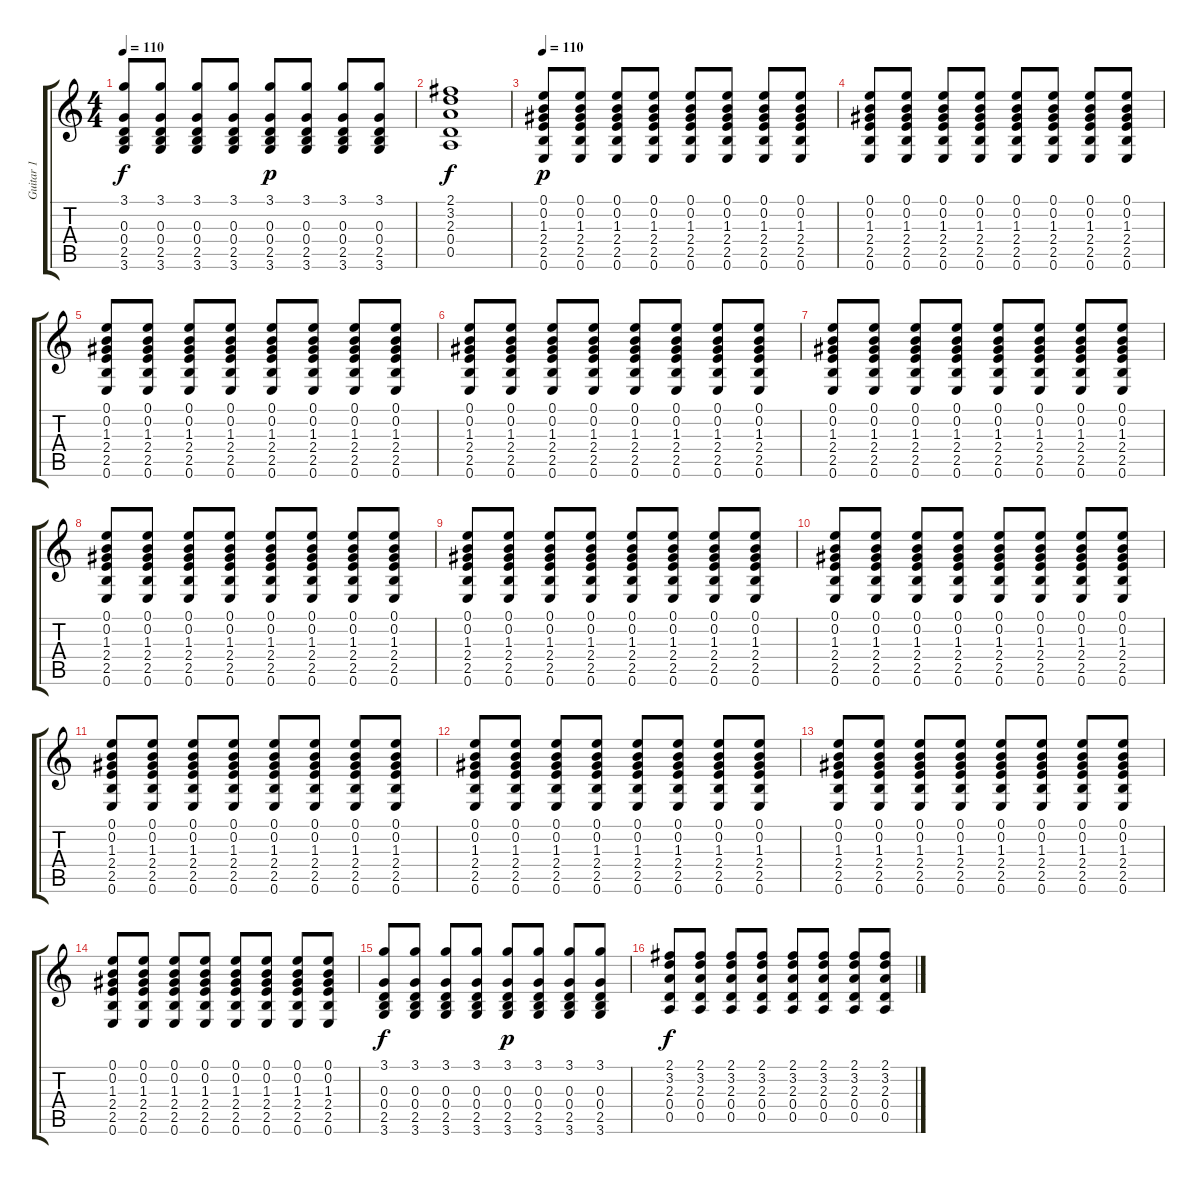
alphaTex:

\track ("Guitar 1" "Guitar 1") {instrument electricguitarmuted}
\staff {score tabs}
\tuning (E4 B3 G3 D3 A2 E2) {hide}
\ts (4 4)
\tempo 110
\clef g2
\ks c
(3.1 0.3 0.4 2.5 3.6).8{dy f} (3.1 0.3 0.4 2.5 3.6).8 (3.1 0.3 0.4 2.5 3.6).8 (3.1 0.3 0.4 2.5 3.6).8 (3.1 0.3 0.4 2.5 3.6).8{dy p} (3.1 0.3 0.4 2.5 3.6).8 (3.1 0.3 0.4 2.5 3.6).8 (3.1 0.3 0.4 2.5 3.6).8 |
(2.1 3.2 2.3 0.4 0.5).1{dy f} |
\tempo 110
(0.1 0.2 1.3 2.4 2.5 0.6).8{dy p} (0.1 0.2 1.3 2.4 2.5 0.6).8 (0.1 0.2 1.3 2.4 2.5 0.6).8 (0.1 0.2 1.3 2.4 2.5 0.6).8 (0.1 0.2 1.3 2.4 2.5 0.6).8 (0.1 0.2 1.3 2.4 2.5 0.6).8 (0.1 0.2 1.3 2.4 2.5 0.6).8 (0.1 0.2 1.3 2.4 2.5 0.6).8 |
(0.1 0.2 1.3 2.4 2.5 0.6).8 (0.1 0.2 1.3 2.4 2.5 0.6).8 (0.1 0.2 1.3 2.4 2.5 0.6).8 (0.1 0.2 1.3 2.4 2.5 0.6).8 (0.1 0.2 1.3 2.4 2.5 0.6).8 (0.1 0.2 1.3 2.4 2.5 0.6).8 (0.1 0.2 1.3 2.4 2.5 0.6).8 (0.1 0.2 1.3 2.4 2.5 0.6).8 |
(0.1 0.2 1.3 2.4 2.5 0.6).8 (0.1 0.2 1.3 2.4 2.5 0.6).8 (0.1 0.2 1.3 2.4 2.5 0.6).8 (0.1 0.2 1.3 2.4 2.5 0.6).8 (0.1 0.2 1.3 2.4 2.5 0.6).8 (0.1 0.2 1.3 2.4 2.5 0.6).8 (0.1 0.2 1.3 2.4 2.5 0.6).8 (0.1 0.2 1.3 2.4 2.5 0.6).8 |
(0.1 0.2 1.3 2.4 2.5 0.6).8 (0.1 0.2 1.3 2.4 2.5 0.6).8 (0.1 0.2 1.3 2.4 2.5 0.6).8 (0.1 0.2 1.3 2.4 2.5 0.6).8 (0.1 0.2 1.3 2.4 2.5 0.6).8 (0.1 0.2 1.3 2.4 2.5 0.6).8 (0.1 0.2 1.3 2.4 2.5 0.6).8 (0.1 0.2 1.3 2.4 2.5 0.6).8 |
(0.1 0.2 1.3 2.4 2.5 0.6).8 (0.1 0.2 1.3 2.4 2.5 0.6).8 (0.1 0.2 1.3 2.4 2.5 0.6).8 (0.1 0.2 1.3 2.4 2.5 0.6).8 (0.1 0.2 1.3 2.4 2.5 0.6).8 (0.1 0.2 1.3 2.4 2.5 0.6).8 (0.1 0.2 1.3 2.4 2.5 0.6).8 (0.1 0.2 1.3 2.4 2.5 0.6).8 |
(0.1 0.2 1.3 2.4 2.5 0.6).8 (0.1 0.2 1.3 2.4 2.5 0.6).8 (0.1 0.2 1.3 2.4 2.5 0.6).8 (0.1 0.2 1.3 2.4 2.5 0.6).8 (0.1 0.2 1.3 2.4 2.5 0.6).8 (0.1 0.2 1.3 2.4 2.5 0.6).8 (0.1 0.2 1.3 2.4 2.5 0.6).8 (0.1 0.2 1.3 2.4 2.5 0.6).8 |
(0.1 0.2 1.3 2.4 2.5 0.6).8 (0.1 0.2 1.3 2.4 2.5 0.6).8 (0.1 0.2 1.3 2.4 2.5 0.6).8 (0.1 0.2 1.3 2.4 2.5 0.6).8 (0.1 0.2 1.3 2.4 2.5 0.6).8 (0.1 0.2 1.3 2.4 2.5 0.6).8 (0.1 0.2 1.3 2.4 2.5 0.6).8 (0.1 0.2 1.3 2.4 2.5 0.6).8 |
(0.1 0.2 1.3 2.4 2.5 0.6).8 (0.1 0.2 1.3 2.4 2.5 0.6).8 (0.1 0.2 1.3 2.4 2.5 0.6).8 (0.1 0.2 1.3 2.4 2.5 0.6).8 (0.1 0.2 1.3 2.4 2.5 0.6).8 (0.1 0.2 1.3 2.4 2.5 0.6).8 (0.1 0.2 1.3 2.4 2.5 0.6).8 (0.1 0.2 1.3 2.4 2.5 0.6).8 |
(0.1 0.2 1.3 2.4 2.5 0.6).8 (0.1 0.2 1.3 2.4 2.5 0.6).8 (0.1 0.2 1.3 2.4 2.5 0.6).8 (0.1 0.2 1.3 2.4 2.5 0.6).8 (0.1 0.2 1.3 2.4 2.5 0.6).8 (0.1 0.2 1.3 2.4 2.5 0.6).8 (0.1 0.2 1.3 2.4 2.5 0.6).8 (0.1 0.2 1.3 2.4 2.5 0.6).8 |
(0.1 0.2 1.3 2.4 2.5 0.6).8 (0.1 0.2 1.3 2.4 2.5 0.6).8 (0.1 0.2 1.3 2.4 2.5 0.6).8 (0.1 0.2 1.3 2.4 2.5 0.6).8 (0.1 0.2 1.3 2.4 2.5 0.6).8 (0.1 0.2 1.3 2.4 2.5 0.6).8 (0.1 0.2 1.3 2.4 2.5 0.6).8 (0.1 0.2 1.3 2.4 2.5 0.6).8 |
(0.1 0.2 1.3 2.4 2.5 0.6).8 (0.1 0.2 1.3 2.4 2.5 0.6).8 (0.1 0.2 1.3 2.4 2.5 0.6).8 (0.1 0.2 1.3 2.4 2.5 0.6).8 (0.1 0.2 1.3 2.4 2.5 0.6).8 (0.1 0.2 1.3 2.4 2.5 0.6).8 (0.1 0.2 1.3 2.4 2.5 0.6).8 (0.1 0.2 1.3 2.4 2.5 0.6).8 |
(0.1 0.2 1.3 2.4 2.5 0.6).8 (0.1 0.2 1.3 2.4 2.5 0.6).8 (0.1 0.2 1.3 2.4 2.5 0.6).8 (0.1 0.2 1.3 2.4 2.5 0.6).8 (0.1 0.2 1.3 2.4 2.5 0.6).8 (0.1 0.2 1.3 2.4 2.5 0.6).8 (0.1 0.2 1.3 2.4 2.5 0.6).8 (0.1 0.2 1.3 2.4 2.5 0.6).8 |
(3.1 0.3 0.4 2.5 3.6).8{dy f} (3.1 0.3 0.4 2.5 3.6).8 (3.1 0.3 0.4 2.5 3.6).8 (3.1 0.3 0.4 2.5 3.6).8 (3.1 0.3 0.4 2.5 3.6).8{dy p} (3.1 0.3 0.4 2.5 3.6).8 (3.1 0.3 0.4 2.5 3.6).8 (3.1 0.3 0.4 2.5 3.6).8 |
(2.1 3.2 2.3 0.4 0.5).8{dy f} (2.1 3.2 2.3 0.4 0.5).8 (2.1 3.2 2.3 0.4 0.5).8 (2.1 3.2 2.3 0.4 0.5).8 (2.1 3.2 2.3 0.4 0.5).8 (2.1 3.2 2.3 0.4 0.5).8 (2.1 3.2 2.3 0.4 0.5).8 (2.1 3.2 2.3 0.4 0.5).8
